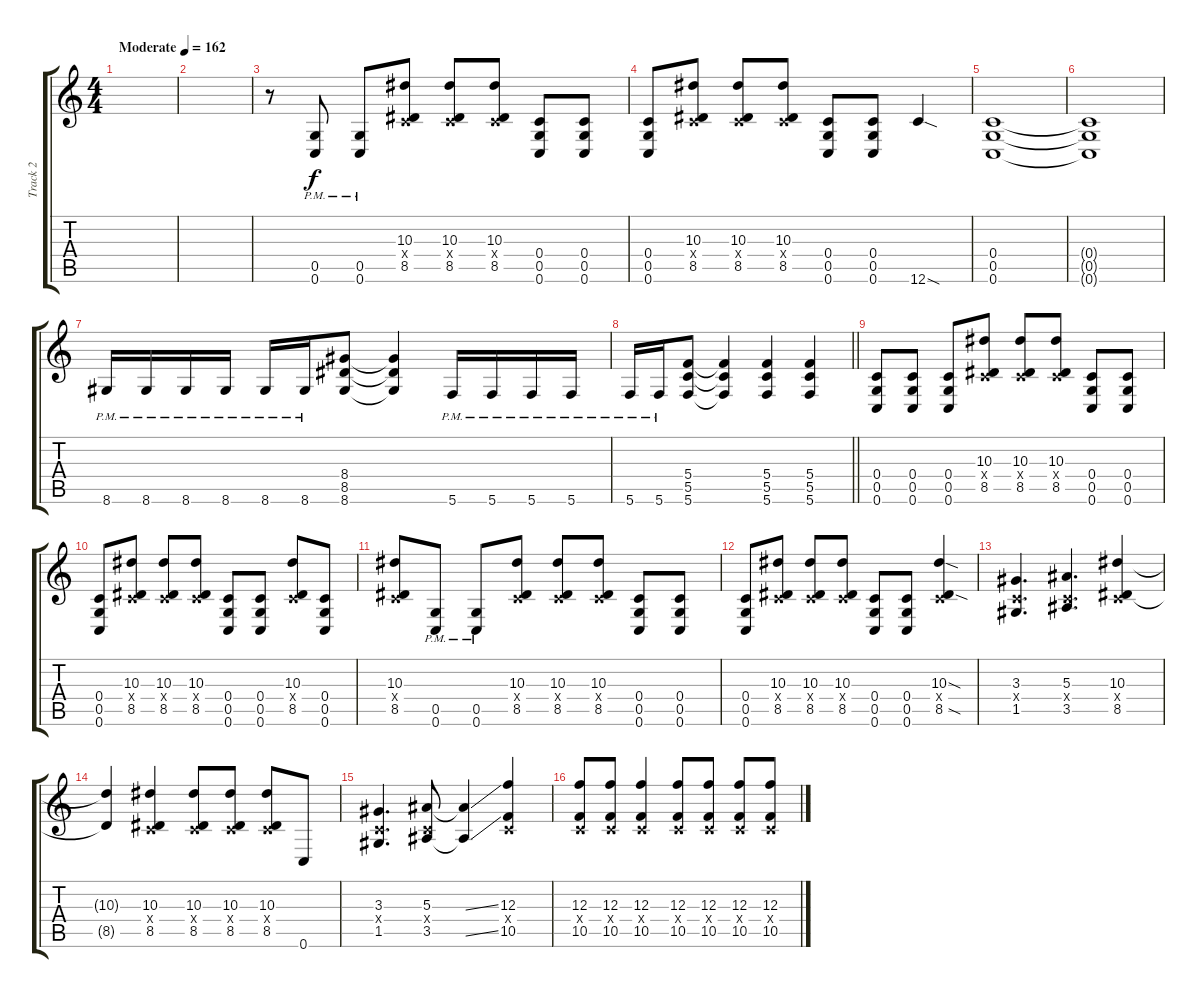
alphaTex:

\track ("Track 2" "Track 2") {instrument distortionguitar}
\staff {score tabs}
\tuning (D4 A3 F3 C3 G2 C2) {hide}
\ts (4 4)
\tempo (162 "Moderate")
\clef g2
\ks c
|
|
r.8 (0.5{pm} 0.6{pm}).8 (0.5{pm} 0.6{pm}).8 (10.3 0.4{x} 8.5).8 (10.3 0.4{x} 8.5).8 (10.3 0.4{x} 8.5).8 (0.4 0.5 0.6).8 (0.4 0.5 0.6).8 |
(0.4 0.5 0.6).8 (10.3 0.4{x} 8.5).8 (10.3 0.4{x} 8.5).8 (10.3 0.4{x} 8.5).8 (0.4 0.5 0.6).8 (0.4 0.5 0.6).8 12.6{sod}.4 |
(0.4 0.5 0.6).1 |
(0.4{t} 0.5{t} 0.6{t}).1 |
8.6{pm}.16 8.6{pm}.16 8.6{pm}.16 8.6{pm}.16 8.6{pm}.16 8.6{pm}.16 (8.4 8.5 8.6).8 (8.4{t} 8.5{t} 8.6{t}).4 5.6{pm}.16 5.6{pm}.16 5.6{pm}.16 5.6{pm}.16 |
\barLineRight lightlight
5.6{pm}.16 5.6{pm}.16 (5.4 5.5 5.6).8 (5.4{t} 5.5{t} 5.6{t}).4 (5.4 5.5 5.6).4 (5.4 5.5 5.6).4 |
(0.4 0.5 0.6).8 (0.4 0.5 0.6).8 (0.4 0.5 0.6).8 (10.3 0.4{x} 8.5).8 (10.3 0.4{x} 8.5).8 (10.3 0.4{x} 8.5).8 (0.4 0.5 0.6).8 (0.4 0.5 0.6).8 |
(0.4 0.5 0.6).8 (10.3 0.4{x} 8.5).8 (10.3 0.4{x} 8.5).8 (10.3 0.4{x} 8.5).8 (0.4 0.5 0.6).8 (0.4 0.5 0.6).8 (10.3 0.4{x} 8.5).8 (0.4 0.5 0.6).8 |
(10.3 0.4{x} 8.5).8 (0.5{pm} 0.6{pm}).8 (0.5{pm} 0.6{pm}).8 (10.3 0.4{x} 8.5).8 (10.3 0.4{x} 8.5).8 (10.3 0.4{x} 8.5).8 (0.4 0.5 0.6).8 (0.4 0.5 0.6).8 |
(0.4 0.5 0.6).8 (10.3 0.4{x} 8.5).8 (10.3 0.4{x} 8.5).8 (10.3 0.4{x} 8.5).8 (0.4 0.5 0.6).8 (0.4 0.5 0.6).8 (10.3{sod} 0.4{x} 8.5{sod}).4 |
(3.3 0.4{x} 1.5).4{d} (5.3 0.4{x} 3.5).4{d} (10.3 0.4{x} 8.5).4 |
(10.3{t} 8.5{t}).4 (10.3 0.4{x} 8.5).4 (10.3 0.4{x} 8.5).8 (10.3 0.4{x} 8.5).8 (10.3 0.4{x} 8.5).8 0.6.8 |
(3.3 0.4{x} 1.5).4{d} (5.3 0.4{x} 3.5).8 (5.3{ss t} 3.5{ss t}).4 (12.3 0.4{x} 10.5).4 |
(12.3 0.4{x} 10.5).8 (12.3 0.4{x} 10.5).8 (12.3 0.4{x} 10.5).4 (12.3 0.4{x} 10.5).8 (12.3 0.4{x} 10.5).8 (12.3 0.4{x} 10.5).8 (12.3 0.4{x} 10.5).8
